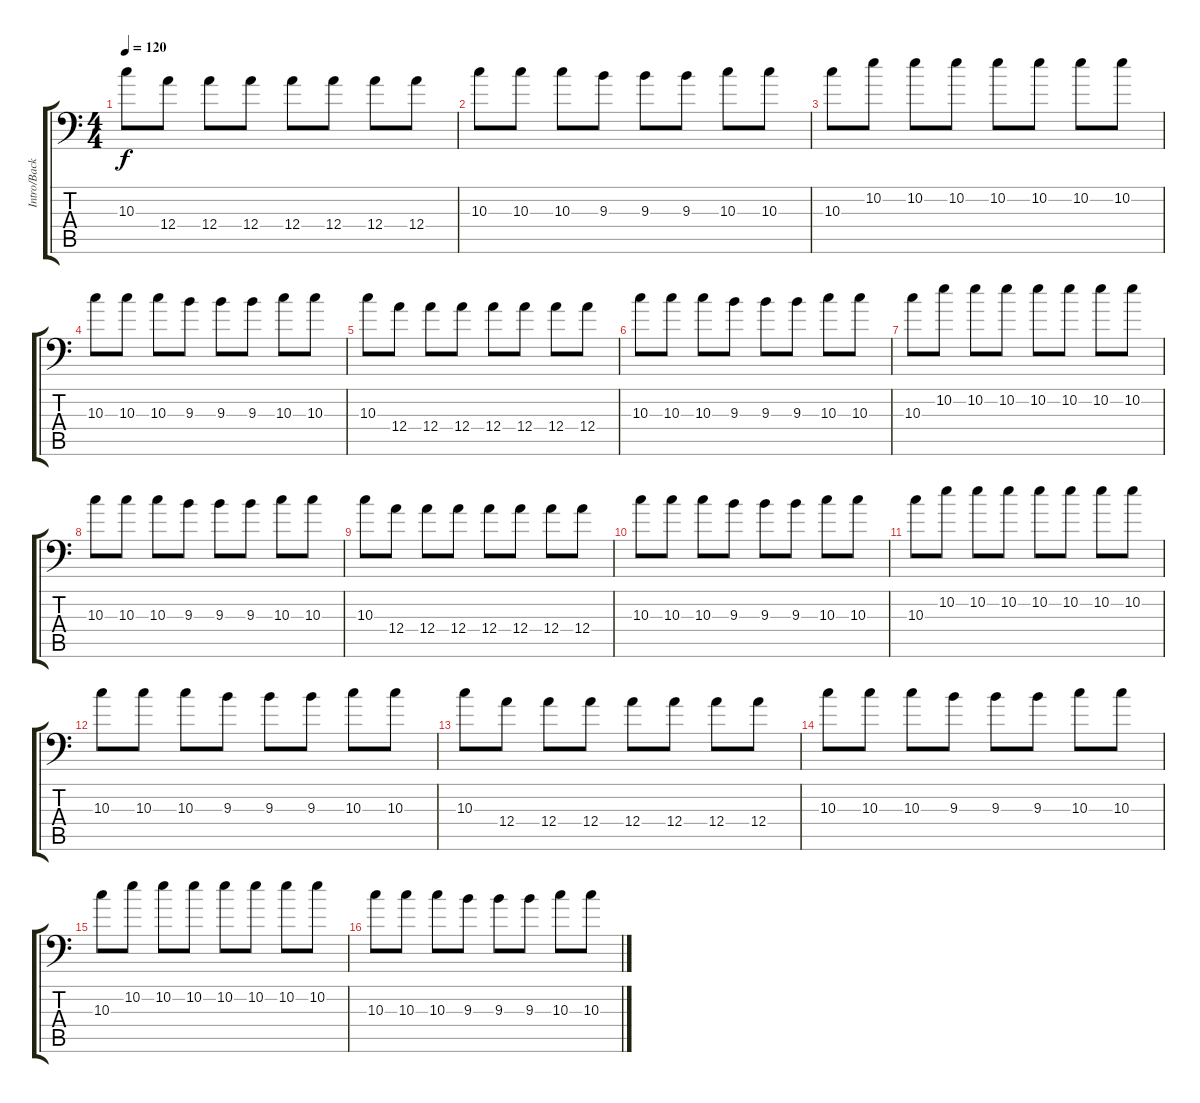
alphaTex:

\track ("Intro/Background Guitar 1" "Intro/Back") {instrument electricguitarjazz}
\staff {score tabs}
\tuning (B3 Gb3 D3 A2 E2 A1) {hide}
\ts (4 4)
\tempo 120
\clef f4
\ks c
10.3.8{dy f} 12.4.8 12.4.8 12.4.8 12.4.8 12.4.8 12.4.8 12.4.8 |
10.3.8 10.3.8 10.3.8 9.3.8 9.3.8 9.3.8 10.3.8 10.3.8 |
10.3.8 10.2.8 10.2.8 10.2.8 10.2.8 10.2.8 10.2.8 10.2.8 |
10.3.8 10.3.8 10.3.8 9.3.8 9.3.8 9.3.8 10.3.8 10.3.8 |
10.3.8 12.4.8 12.4.8 12.4.8 12.4.8 12.4.8 12.4.8 12.4.8 |
10.3.8 10.3.8 10.3.8 9.3.8 9.3.8 9.3.8 10.3.8 10.3.8 |
10.3.8 10.2.8 10.2.8 10.2.8 10.2.8 10.2.8 10.2.8 10.2.8 |
10.3.8 10.3.8 10.3.8 9.3.8 9.3.8 9.3.8 10.3.8 10.3.8 |
10.3.8 12.4.8 12.4.8 12.4.8 12.4.8 12.4.8 12.4.8 12.4.8 |
10.3.8 10.3.8 10.3.8 9.3.8 9.3.8 9.3.8 10.3.8 10.3.8 |
10.3.8 10.2.8 10.2.8 10.2.8 10.2.8 10.2.8 10.2.8 10.2.8 |
10.3.8 10.3.8 10.3.8 9.3.8 9.3.8 9.3.8 10.3.8 10.3.8 |
10.3.8 12.4.8 12.4.8 12.4.8 12.4.8 12.4.8 12.4.8 12.4.8 |
10.3.8 10.3.8 10.3.8 9.3.8 9.3.8 9.3.8 10.3.8 10.3.8 |
10.3.8 10.2.8 10.2.8 10.2.8 10.2.8 10.2.8 10.2.8 10.2.8 |
10.3.8 10.3.8 10.3.8 9.3.8 9.3.8 9.3.8 10.3.8 10.3.8
